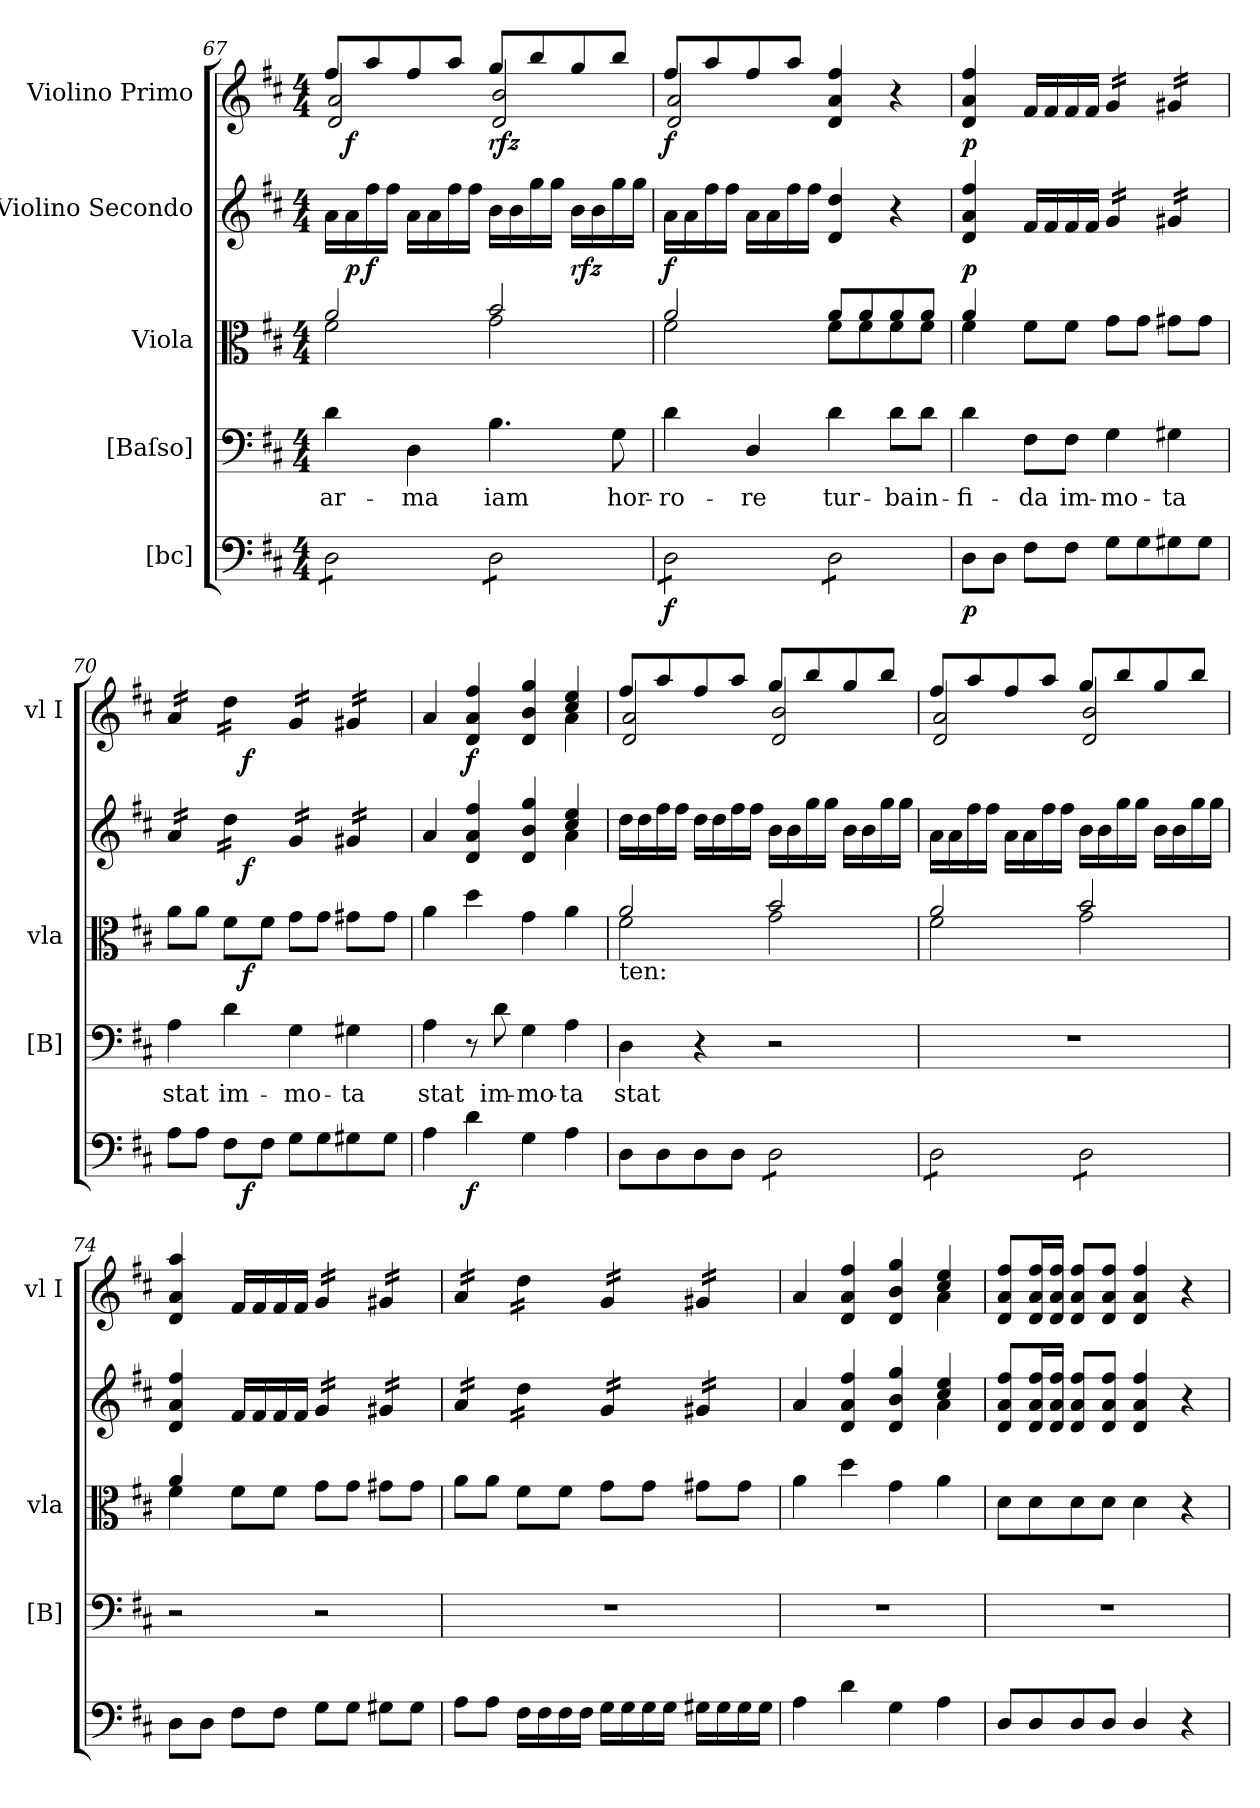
**kern	**dynam	**kern	**text	**kern	**dynam	**kern	**dynam	**kern	**dynam
*part5	*part5	*part4	*part4	*part3	*part3	*part2	*part2	*part1	*part1
*staff5	*staff5	*staff4	*staff4	*staff3	*staff3	*staff2	*staff2	*staff1	*staff1
*I"[bc]	*	*I"[Baſso]	*	*I"Viola	*	*I"Violino Secondo	*	*I"Violino Primo	*
*	*	*I'[B]	*	*I'vla	*	*	*	*I'vl I	*
*clefF4	*	*clefF4	*	*clefC3	*	*clefG2	*	*clefG2	*
*k[f#c#]	*	*k[f#c#]	*	*k[f#c#]	*	*k[f#c#]	*	*k[f#c#]	*
*M4/4	*	*M4/4	*	*M4/4	*	*M4/4	*	*M4/4	*
=67	=67	=67	=67	=67	=67	=67	=67	=67	=67
*	*	*	*	*^	*	*	*	*^	*
!	!LO:DY:b:rj	!	!	!	!	!	!	!	!	!	!
!	!LO:DY:n=1:b:rj	!	!	!	!	!	!	!	!	!	!LO:DY:rj
*	*	*	*	*	*	*	*	*	*	*^	*
*tremolo	*	*	*	*	*	*	*	*	*	*	*	*
8D\L	po&colon; f.	4d\	ar-	2a/	2f#\	.	16a\LL	.	8ff#/L	2d/ 2a/	16ryy	po&colon;
.	.	.	.	.	.	.	16a\	p	.	.	2...ryy	f.
8D\	.	.	.	.	.	.	16ff#\	f	8aa/	.	.	.
.	.	.	.	.	.	.	16ff#\JJ	.	.	.	.	.
8D\	.	4D\	-ma	.	.	.	16a\LL	.	8ff#/	.	.	.
.	.	.	.	.	.	.	16a\	.	.	.	.	.
8D\J	.	.	.	.	.	.	16ff#\	.	8aa/J	.	.	.
.	.	.	.	.	.	.	16ff#\JJ	.	.	.	.	.
!	!LO:DY:n=2:b	!	!	!	!	!	!	!	!	!	!	!
8D\L	rinfz&colon;	4.B\	iam	2b/	2g\	.	16b\LL	.	8gg/L	2d/ 2b/	.	rfz
.	.	.	.	.	.	.	16b\	.	.	.	.	.
8D\	.	.	.	.	.	.	16gg\	.	8bb/	.	.	.
.	.	.	.	.	.	.	16gg\JJ	.	.	.	.	.
8D\	.	.	.	.	.	.	16b\LL	rfz	8gg/	.	.	.
.	.	.	.	.	.	.	16b\	.	.	.	.	.
8D\J	.	8G\	hor-	.	.	.	16gg\	.	8bb/J	.	.	.
.	.	.	.	.	.	.	16gg\JJ	.	.	.	.	.
=68	=68	=68	=68	=68	=68	=68	=68	=68	=68	=68	=68	=68
!	!LO:DY:b	!	!	!	!	!	!	!	!	!	!	!
*	*	*	*	*	*	*	*	*	*	*v	*v	*
8D\L	f.	4d\	-ro-	2a/	2f#\	.	16a\LL	f	8ff#/L	2d/ 2a/	f.
.	.	.	.	.	.	.	16a\	.	.	.	.
8D\	.	.	.	.	.	.	16ff#\	.	8aa/	.	.
.	.	.	.	.	.	.	16ff#\JJ	.	.	.	.
8D\	.	4D/	-re	.	.	.	16a\LL	.	8ff#/	.	.
.	.	.	.	.	.	.	16a\	.	.	.	.
8D\J	.	.	.	.	.	.	16ff#\	.	8aa/J	.	.
.	.	.	.	.	.	.	16ff#\JJ	.	.	.	.
8D\L	.	4d\	tur-	8a/L	8f#\L	.	4d/ 4dd/	.	4d/ 4a/ 4ff#/	2ryy	.
8D\	.	.	.	8a/	8f#\	.	.	.	.	.	.
8D\	.	8d\L	-ba	8a/	8f#\	.	4r	.	4r	.	.
8D\J	.	8d\J	in-	8a/J	8f#\J	.	.	.	.	.	.
*Xtremolo	*	*	*	*	*	*	*	*	*	*	*
*	*	*	*	*	*	*	*	*	*v	*v	*
=69	=69	=69	=69	=69	=69	=69	=69	=69	=69	=69
!	!LO:DY:b	!	!	!	!	!	!	!	!	!
8D\L	p.	4d\	-fi-	4a/	4f#\	.	4d/ 4a/ 4ff#/	p	4d/ 4a/ 4ff#/	p.
8D\J	.	.	.	.	.	.	.	.	.	.
8F#\L	.	8F#\L	-da	4ryy	8f#\L	.	16f#/LL	.	16f#/LL	.
.	.	.	.	.	.	.	16f#/	.	16f#/	.
8F#\J	.	8F#\J	im-	.	8f#\J	.	16f#/	.	16f#/	.
.	.	.	.	.	.	.	16f#/JJ	.	16f#/JJ	.
*	*	*	*	*	*	*	*tremolo	*	*	*
*	*	*	*	*	*	*	*	*	*tremolo	*
8G\L	.	4G\	-mo-	2ryy	8g\L	.	16g/LL	.	16g/LL	.
.	.	.	.	.	.	.	16g/	.	16g/	.
8G\	.	.	.	.	8g\J	.	16g/	.	16g/	.
.	.	.	.	.	.	.	16g/JJ	.	16g/JJ	.
8G#X\	.	4G#X\	-ta	.	8g#X\L	.	16g#X/LL	.	16g#X/LL	.
.	.	.	.	.	.	.	16g#X/	.	16g#X/	.
8G#\J	.	.	.	.	8g#\J	.	16g#X/	.	16g#X/	.
.	.	.	.	.	.	.	16g#X/JJ	.	16g#X/JJ	.
=70	=70	=70	=70	=70	=70	=70	=70	=70	=70	=70
*^	*	*	*	*	*	*	*^	*	*^	*
8A\L	4ryy	.	4A\	stat	8a\L	4ryy	.	16a/LL	4ryy	.	16a/LL	4ryy	.
.	.	.	.	.	.	.	.	16a/	.	.	16a/	.	.
8A\J	.	.	.	.	8a\J	.	.	16a/	.	.	16a/	.	.
.	.	.	.	.	.	.	.	16a/JJ	.	.	16a/JJ	.	.
!	!	!LO:DY:b:rj	!	!	!	!	!	!	!	!	!	!	!
8F#\L	16ryy	po	4d\	im-	8f#\L	16ryy	po	16dd\LL	16ryy	po	16dd\LL	16ryy	po&colon;
!	!	!LO:DY:b	!	!	!	!	!	!	!	!	!	!	!
.	2ryy	f.	.	.	.	2ryy	f	16dd\	2ryy	f	16dd\	2ryy	f.
8F#\J	.	.	.	.	8f#\J	.	.	16dd\	.	.	16dd\	.	.
.	.	.	.	.	.	.	.	16dd\JJ	.	.	16dd\JJ	.	.
8G\L	.	.	4G\	-mo-	8g\L	.	.	16g/LL	.	.	16g/LL	.	.
.	.	.	.	.	.	.	.	16g/	.	.	16g/	.	.
8G\	.	.	.	.	8g\J	.	.	16g/	.	.	16g/	.	.
.	.	.	.	.	.	.	.	16g/JJ	.	.	16g/JJ	.	.
8G#X\	.	.	4G#X\	-ta	8g#X\L	.	.	16g#X/LL	.	.	16g#X/LL	.	.
.	8.ryy	.	.	.	.	8.ryy	.	16g#X/	8.ryy	.	16g#X/	8.ryy	.
8G#\J	.	.	.	.	8g#\J	.	.	16g#X/	.	.	16g#X/	.	.
.	.	.	.	.	.	.	.	16g#X/JJ	.	.	16g#X/JJ	.	.
*	*	*	*	*	*	*	*	*	*	*	*Xtremolo	*	*
*	*	*	*	*	*	*	*	*Xtremolo	*	*	*	*	*
*v	*v	*	*	*	*v	*v	*	*	*	*	*	*	*
=71	=71	=71	=71	=71	=71	=71	=71	=71	=71	=71	=71
4A\	.	4A\	stat	4a\	.	4a/	2.ryy	.	4a/	2.ryy	.
!	!LO:DY:b	!	!	!	!	!	!	!LO:DY:rj	!	!	!
4d\	f.	8r	.	4dd\	.	4d/ 4a/ 4ff#/	.	f&colon;	4d/ 4a/ 4ff#/	.	f.
.	.	8d\	im-	.	.	.	.	.	.	.	.
4G\	.	4G\	-mo-	4g\	.	4d/ 4b/ 4gg/	.	.	4d/ 4b/ 4gg/	.	.
4A\	.	4A\	-ta	4a\	.	4cc#/ 4ee/	4a\	.	4cc#/ 4ee/	4a\	.
=72	=72	=72	=72	=72	=72	=72	=72	=72	=72	=72	=72
*	*	*	*	*^	*	*	*	*	*	*	*
!	!	!	!	!LO:TX:b:t=ten&colon;	!	!	!	!	!	!	!	!
*	*	*	*	*	*	*	*v	*v	*	*	*	*
8D\L	.	4D\	stat	2a/	2f#\	.	16dd\LL	.	8ff#/L	2d/ 2a/	.
.	.	.	.	.	.	.	16dd\	.	.	.	.
8D\	.	.	.	.	.	.	16ff#\	.	8aa/	.	.
.	.	.	.	.	.	.	16ff#\JJ	.	.	.	.
8D\	.	4r	.	.	.	.	16dd\LL	.	8ff#/	.	.
.	.	.	.	.	.	.	16dd\	.	.	.	.
8D\J	.	.	.	.	.	.	16ff#\	.	8aa/J	.	.
.	.	.	.	.	.	.	16ff#\JJ	.	.	.	.
*tremolo	*	*	*	*	*	*	*	*	*	*	*
8D\L	.	2r	.	2b/	2g\	.	16b\LL	.	8gg/L	2d/ 2b/	.
.	.	.	.	.	.	.	16b\	.	.	.	.
8D\	.	.	.	.	.	.	16gg\	.	8bb/	.	.
.	.	.	.	.	.	.	16gg\JJ	.	.	.	.
8D\	.	.	.	.	.	.	16b\LL	.	8gg/	.	.
.	.	.	.	.	.	.	16b\	.	.	.	.
8D\J	.	.	.	.	.	.	16gg\	.	8bb/J	.	.
.	.	.	.	.	.	.	16gg\JJ	.	.	.	.
=73	=73	=73	=73	=73	=73	=73	=73	=73	=73	=73	=73
8D\L	.	1r	.	2a/	2f#\	.	16a\LL	.	8ff#/L	2d/ 2a/	.
.	.	.	.	.	.	.	16a\	.	.	.	.
8D\	.	.	.	.	.	.	16ff#\	.	8aa/	.	.
.	.	.	.	.	.	.	16ff#\JJ	.	.	.	.
8D\	.	.	.	.	.	.	16a\LL	.	8ff#/	.	.
.	.	.	.	.	.	.	16a\	.	.	.	.
8D\J	.	.	.	.	.	.	16ff#\	.	8aa/J	.	.
.	.	.	.	.	.	.	16ff#\JJ	.	.	.	.
8D\L	.	.	.	2b/	2g\	.	16b\LL	.	8gg/L	2d/ 2b/	.
.	.	.	.	.	.	.	16b\	.	.	.	.
8D\	.	.	.	.	.	.	16gg\	.	8bb/	.	.
.	.	.	.	.	.	.	16gg\JJ	.	.	.	.
8D\	.	.	.	.	.	.	16b\LL	.	8gg/	.	.
.	.	.	.	.	.	.	16b\	.	.	.	.
8D\J	.	.	.	.	.	.	16gg\	.	8bb/J	.	.
*Xtremolo	*	*	*	*	*	*	*	*	*	*	*
.	.	.	.	.	.	.	16gg\JJ	.	.	.	.
*	*	*	*	*	*	*	*	*	*v	*v	*
=74	=74	=74	=74	=74	=74	=74	=74	=74	=74	=74
8D\L	.	2r	.	4a/	4f#\	.	4d/ 4a/ 4ff#/	.	4d/ 4a/ 4aa/	.
8D\J	.	.	.	.	.	.	.	.	.	.
8F#\L	.	.	.	4ryy	8f#\L	.	16f#/LL	.	16f#/LL	.
.	.	.	.	.	.	.	16f#/	.	16f#/	.
8F#\J	.	.	.	.	8f#\J	.	16f#/	.	16f#/	.
.	.	.	.	.	.	.	16f#/JJ	.	16f#/JJ	.
*	*	*	*	*	*	*	*tremolo	*	*	*
*	*	*	*	*	*	*	*	*	*tremolo	*
8G\L	.	2r	.	2ryy	8g\L	.	16g/LL	.	16g/LL	.
.	.	.	.	.	.	.	16g/	.	16g/	.
8G\J	.	.	.	.	8g\J	.	16g/	.	16g/	.
.	.	.	.	.	.	.	16g/JJ	.	16g/JJ	.
8G#X\L	.	.	.	.	8g#X\L	.	16g#X/LL	.	16g#X/LL	.
.	.	.	.	.	.	.	16g#X/	.	16g#X/	.
8G#\J	.	.	.	.	8g#\J	.	16g#X/	.	16g#X/	.
.	.	.	.	.	.	.	16g#X/JJ	.	16g#X/JJ	.
*	*	*	*	*v	*v	*	*	*	*	*
=75	=75	=75	=75	=75	=75	=75	=75	=75	=75
8A\L	.	1r	.	8a\L	.	16a/LL	.	16a/LL	.
.	.	.	.	.	.	16a/	.	16a/	.
8A\J	.	.	.	8a\J	.	16a/	.	16a/	.
.	.	.	.	.	.	16a/JJ	.	16a/JJ	.
16F#\LL	.	.	.	8f#\L	.	16dd\LL	.	16dd\LL	.
16F#\	.	.	.	.	.	16dd\	.	16dd\	.
16F#\	.	.	.	8f#\J	.	16dd\	.	16dd\	.
16F#\JJ	.	.	.	.	.	16dd\JJ	.	16dd\JJ	.
16G\LL	.	.	.	8g\L	.	16g/LL	.	16g/LL	.
16G\	.	.	.	.	.	16g/	.	16g/	.
16G\	.	.	.	8g\J	.	16g/	.	16g/	.
16G\JJ	.	.	.	.	.	16g/JJ	.	16g/JJ	.
16G#X\LL	.	.	.	8g#X\L	.	16g#X/LL	.	16g#X/LL	.
16G#\	.	.	.	.	.	16g#X/	.	16g#X/	.
16G#\	.	.	.	8g#\J	.	16g#X/	.	16g#X/	.
16G#\JJ	.	.	.	.	.	16g#X/JJ	.	16g#X/JJ	.
*	*	*	*	*	*	*	*	*Xtremolo	*
*	*	*	*	*	*	*Xtremolo	*	*	*
=76	=76	=76	=76	=76	=76	=76	=76	=76	=76
*	*	*	*	*	*	*^	*	*^	*
4A\	.	1r	.	4a\	.	4a/	2.ryy	.	4a/	2.ryy	.
4d\	.	.	.	4dd\	.	4d/ 4a/ 4ff#/	.	.	4d/ 4a/ 4ff#/	.	.
4G\	.	.	.	4g\	.	4d/ 4b/ 4gg/	.	.	4d/ 4b/ 4gg/	.	.
4A\	.	.	.	4a\	.	4cc#/ 4ee/	4a\	.	4cc#/ 4ee/	4a\	.
*	*	*	*	*	*	*v	*v	*	*	*	*
*	*	*	*	*	*	*	*	*v	*v	*
=77	=77	=77	=77	=77	=77	=77	=77	=77	=77
8D/L	.	1r	.	8d\L	.	8d/ 8a/ 8ff#/L	.	8d/ 8a/ 8ff#/L	.
8D/	.	.	.	8d\	.	16d/ 16a/ 16ff#/L	.	16d/ 16a/ 16ff#/L	.
.	.	.	.	.	.	16d/ 16a/ 16ff#/JJ	.	16d/ 16a/ 16ff#/JJ	.
8D/	.	.	.	8d\	.	8d/ 8a/ 8ff#/L	.	8d/ 8a/ 8ff#/L	.
8D/J	.	.	.	8d\J	.	8d/ 8a/ 8ff#/J	.	8d/ 8a/ 8ff#/J	.
4D/	.	.	.	4d\	.	4d/ 4a/ 4ff#/	.	4d/ 4a/ 4ff#/	.
4r	.	.	.	4r	.	4r	.	4r	.
=	=	=	=	=	=	=	=	=	=
*-	*-	*-	*-	*-	*-	*-	*-	*-	*-
